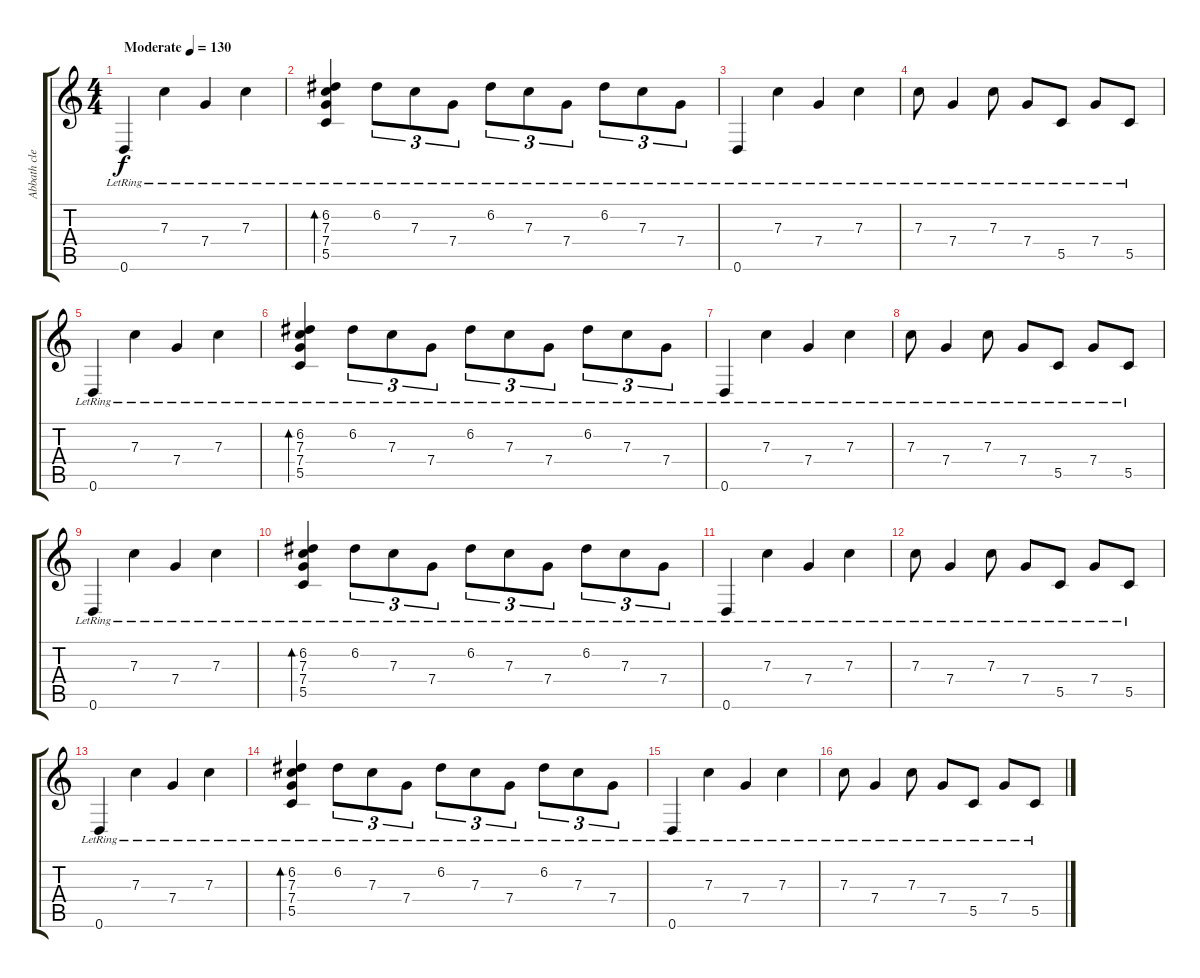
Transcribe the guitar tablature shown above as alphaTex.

\track ("Abbath clean" "Abbath cle") {instrument electricguitarclean}
\staff {score tabs}
\tuning (D4 A3 F3 C3 G2 D2) {hide}
\ts (4 4)
\tempo (130 "Moderate")
\clef g2
\ks c
0.6{lr}.4{dy f instrument electricguitarclean} 7.3{lr}.4 7.4{lr}.4 7.3{lr}.4 |
(6.2{lr} 7.3{lr} 7.4{lr} 5.5{lr}).4{bd 120} 6.2{lr}.8{tu (3 2)} 7.3{lr}.8{tu (3 2)} 7.4{lr}.8{tu (3 2)} 6.2{lr}.8{tu (3 2)} 7.3{lr}.8{tu (3 2)} 7.4{lr}.8{tu (3 2)} 6.2{lr}.8{tu (3 2)} 7.3{lr}.8{tu (3 2)} 7.4{lr}.8{tu (3 2)} |
0.6{lr}.4 7.3{lr}.4 7.4{lr}.4 7.3{lr}.4 |
7.3{lr}.8 7.4{lr}.4 7.3{lr}.8 7.4{lr}.8 5.5{lr}.8 7.4{lr}.8 5.5{lr}.8 |
0.6{lr}.4 7.3{lr}.4 7.4{lr}.4 7.3{lr}.4 |
(6.2{lr} 7.3{lr} 7.4{lr} 5.5{lr}).4{bd 120} 6.2{lr}.8{tu (3 2)} 7.3{lr}.8{tu (3 2)} 7.4{lr}.8{tu (3 2)} 6.2{lr}.8{tu (3 2)} 7.3{lr}.8{tu (3 2)} 7.4{lr}.8{tu (3 2)} 6.2{lr}.8{tu (3 2)} 7.3{lr}.8{tu (3 2)} 7.4{lr}.8{tu (3 2)} |
0.6{lr}.4 7.3{lr}.4 7.4{lr}.4 7.3{lr}.4 |
7.3{lr}.8 7.4{lr}.4 7.3{lr}.8 7.4{lr}.8 5.5{lr}.8 7.4{lr}.8 5.5{lr}.8 |
0.6{lr}.4 7.3{lr}.4 7.4{lr}.4 7.3{lr}.4 |
(6.2{lr} 7.3{lr} 7.4{lr} 5.5{lr}).4{bd 120} 6.2{lr}.8{tu (3 2)} 7.3{lr}.8{tu (3 2)} 7.4{lr}.8{tu (3 2)} 6.2{lr}.8{tu (3 2)} 7.3{lr}.8{tu (3 2)} 7.4{lr}.8{tu (3 2)} 6.2{lr}.8{tu (3 2)} 7.3{lr}.8{tu (3 2)} 7.4{lr}.8{tu (3 2)} |
0.6{lr}.4 7.3{lr}.4 7.4{lr}.4 7.3{lr}.4 |
7.3{lr}.8 7.4{lr}.4 7.3{lr}.8 7.4{lr}.8 5.5{lr}.8 7.4{lr}.8 5.5{lr}.8 |
0.6{lr}.4 7.3{lr}.4 7.4{lr}.4 7.3{lr}.4 |
(6.2{lr} 7.3{lr} 7.4{lr} 5.5{lr}).4{bd 120} 6.2{lr}.8{tu (3 2)} 7.3{lr}.8{tu (3 2)} 7.4{lr}.8{tu (3 2)} 6.2{lr}.8{tu (3 2)} 7.3{lr}.8{tu (3 2)} 7.4{lr}.8{tu (3 2)} 6.2{lr}.8{tu (3 2)} 7.3{lr}.8{tu (3 2)} 7.4{lr}.8{tu (3 2)} |
0.6{lr}.4 7.3{lr}.4 7.4{lr}.4 7.3{lr}.4 |
7.3{lr}.8 7.4{lr}.4 7.3{lr}.8 7.4{lr}.8 5.5{lr}.8 7.4{lr}.8 5.5{lr}.8
